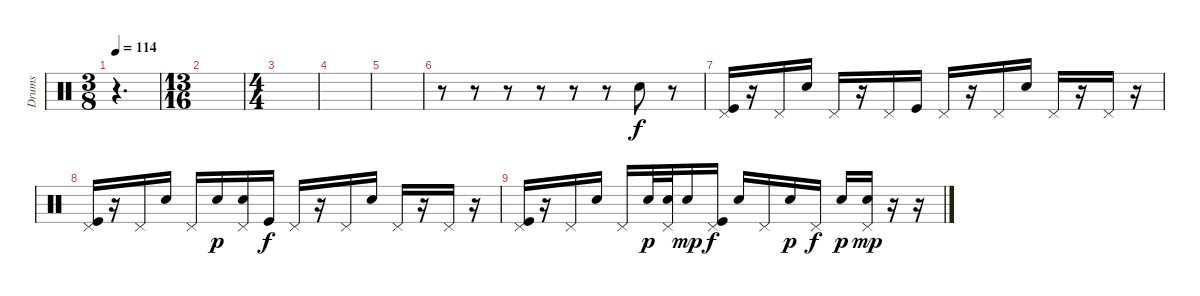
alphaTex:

\track ("Drums" "Drums") {instrument percussion}
\staff {score}
\articulation defaults
\ts (3 8)
\tempo 114
\clef neutral
\ks c
r.4{d dy f} |
\ts (13 16)
|
\ts (4 4)
|
|
|
r.8 r.8 r.8 r.8 r.8 r.8 "Electric Snare (hit)".8 r.8 |
("Pedal Hi-Hat (hit)" "Kick (hit)").16 r.16 "Pedal Hi-Hat (hit)".16 "Electric Snare (hit)".16 "Pedal Hi-Hat (hit)".16 r.16 "Pedal Hi-Hat (hit)".16 "Kick (hit)".16 "Pedal Hi-Hat (hit)".16 r.16 "Pedal Hi-Hat (hit)".16 "Electric Snare (hit)".16 "Pedal Hi-Hat (hit)".16 r.16 "Pedal Hi-Hat (hit)".16 r.16 |
("Pedal Hi-Hat (hit)" "Kick (hit)").16{volume 11} r.16 "Pedal Hi-Hat (hit)".16 "Electric Snare (hit)".16{volume 9} "Pedal Hi-Hat (hit)".16 "Electric Snare (hit)".16{dy p} ("Pedal Hi-Hat (hit)" "Electric Snare (hit)").16 "Kick (hit)".16{dy f} "Pedal Hi-Hat (hit)".16{volume 9} r.16 "Pedal Hi-Hat (hit)".16 "Electric Snare (hit)".16{volume 8} "Pedal Hi-Hat (hit)".16 r.16{volume 9} "Pedal Hi-Hat (hit)".16 r.16 |
("Pedal Hi-Hat (hit)" "Kick (hit)").16{volume 8} r.16 "Pedal Hi-Hat (hit)".16 "Electric Snare (hit)".16{volume 6} "Pedal Hi-Hat (hit)".16 "Electric Snare (hit)".32{dy p volume 7} ("Pedal Hi-Hat (hit)" "Electric Snare (hit)").32 "Electric Snare (hit)".16{dy mp} ("Pedal Hi-Hat (hit)" "Kick (hit)").16{dy f volume 6} "Electric Snare (hit)".16 "Pedal Hi-Hat (hit)".16{volume 5} "Electric Snare (hit)".16{dy p} "Pedal Hi-Hat (hit)".16{dy f volume 4} "Electric Snare (hit)".16{dy p} ("Pedal Hi-Hat (hit)" "Electric Snare (hit)").16{dy mp volume 3} r.16{volume 2} r.16{volume 0}
